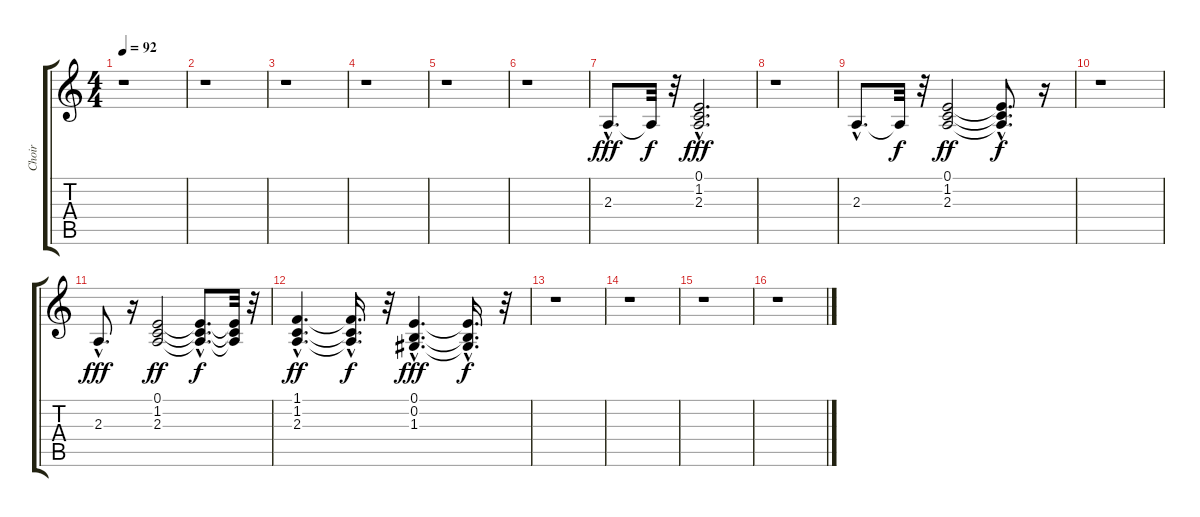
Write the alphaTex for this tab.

\track ("Choir" "Choir") {instrument choiraahs}
\staff {score tabs}
\tuning (E4 B3 G3 D3 A2 E2) {hide}
\ts (4 4)
\tempo 92
\clef g2
\ks c
r.1{dy f} |
r.1 |
r.1 |
r.1 |
r.1 |
r.1 |
2.3{hac}.8{d dy fff} 2.3{t}.32{dy f} r.32 (0.1{hac} 1.2{hac} 2.3).2{d dy fff} |
r.1 |
2.3{hac}.8{d} 2.3{t}.32{dy f} r.32 (0.1 1.2 2.3).2{dy ff} (0.1{hac t} 1.2{hac t} 2.3{hac t}).8{d dy f} r.16 |
r.1 |
2.3{hac}.8{d dy fff} r.16 (0.1 1.2 2.3).2{dy ff} (0.1{hac t} 1.2{hac t} 2.3{hac t}).8{d dy f} (0.1{t} 1.2{t} 2.3{t}).32 r.32 |
(1.1{hac} 1.2{hac} 2.3{hac}).4{d dy ff} (1.1{hac t} 1.2{hac t} 2.3{t}).16{d dy f} r.32 (0.1{hac} 0.2{hac} 1.3{hac}).4{d dy fff} (0.1{hac t} 0.2{hac t} 1.3{hac t}).16{d dy f} r.32 |
r.1 |
r.1 |
r.1 |
r.1
